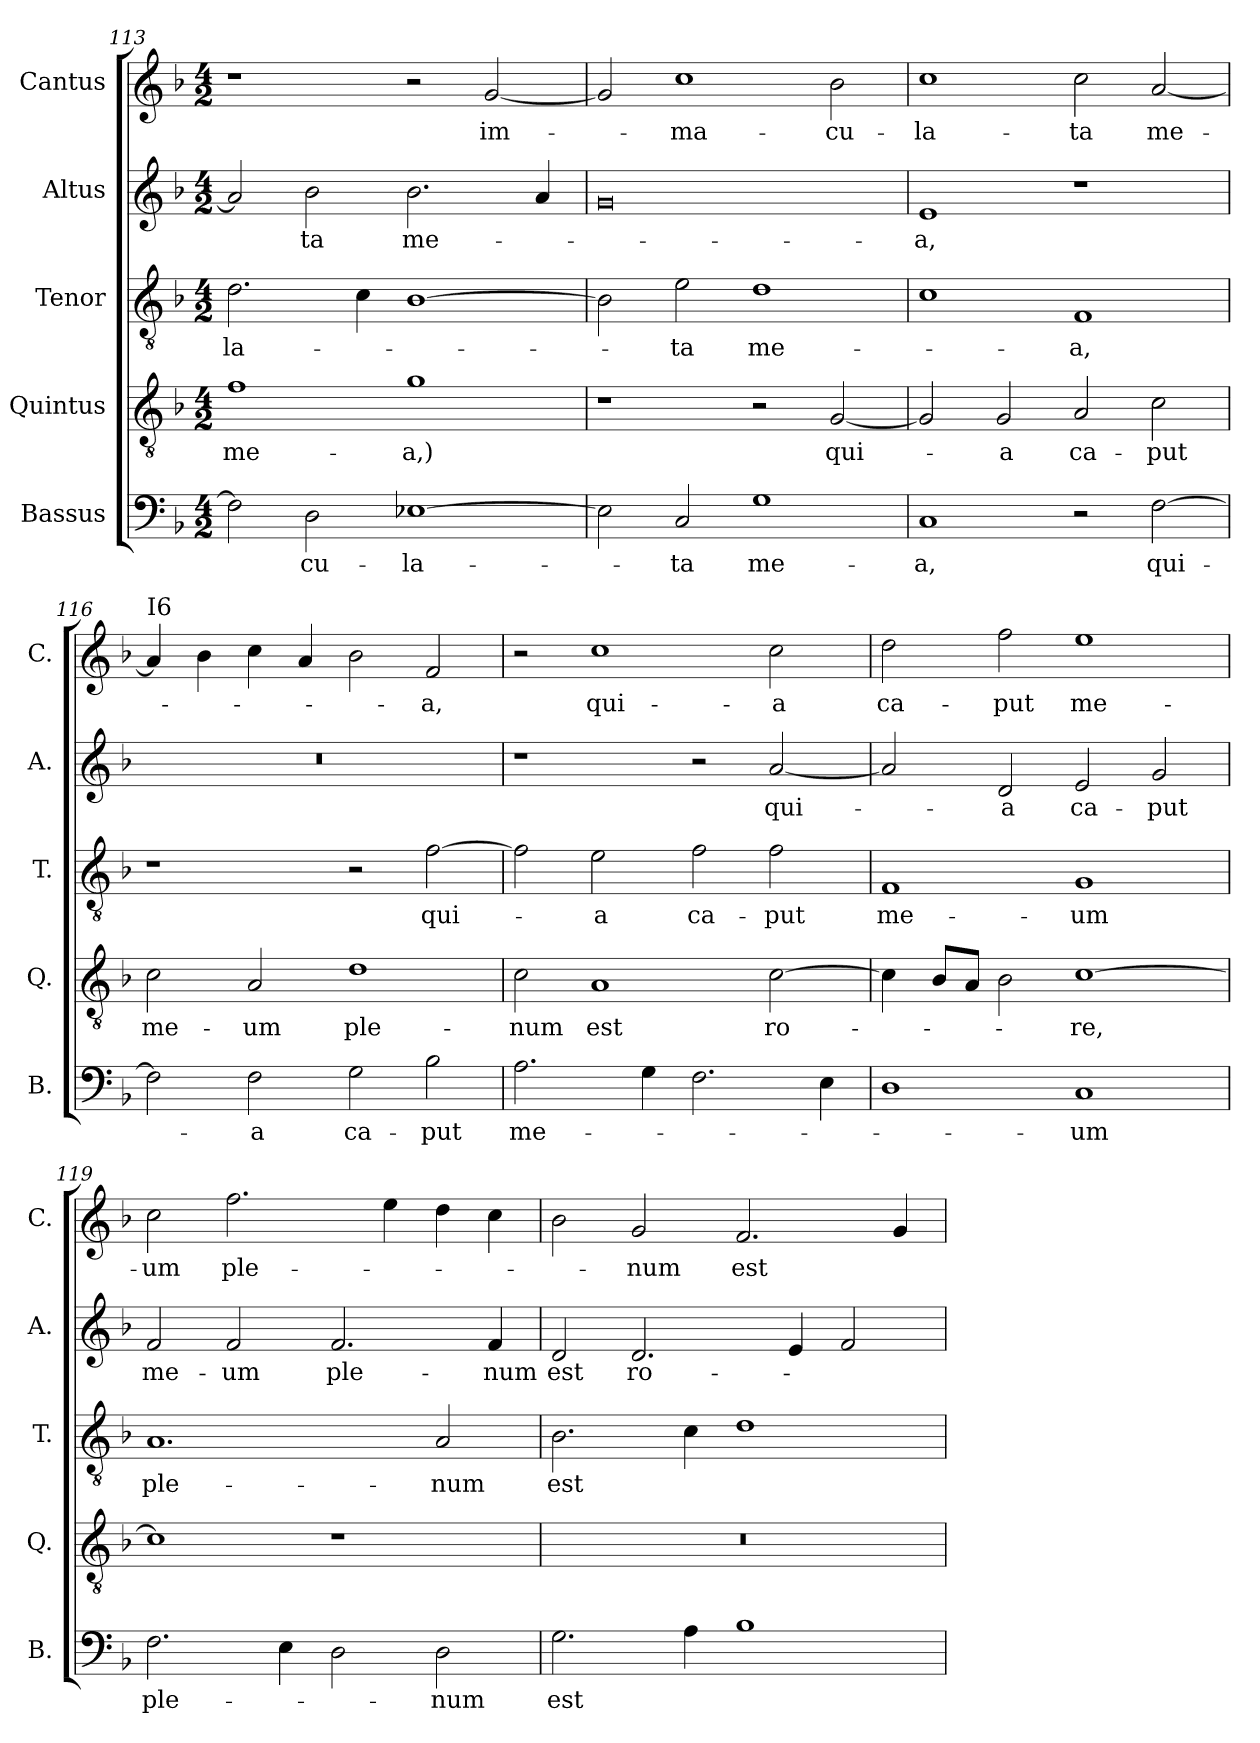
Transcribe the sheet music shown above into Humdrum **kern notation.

**kern	**text	**kern	**text	**kern	**text	**kern	**text	**kern	**text
*part5	*part5	*part4	*part4	*part3	*part3	*part2	*part2	*part1	*part1
*staff5	*staff5	*staff4	*staff4	*staff3	*staff3	*staff2	*staff2	*staff1	*staff1
*I"Bassus	*	*I"Quintus	*	*I"Tenor	*	*I"Altus	*	*I"Cantus	*
*I'B.	*	*I'Q.	*	*I'T.	*	*I'A.	*	*I'C.	*
*clefF4	*	*clefGv2	*	*clefGv2	*	*clefG2	*	*clefG2	*
*k[b-]	*	*k[b-]	*	*k[b-]	*	*k[b-]	*	*k[b-]	*
*M4/2	*	*M4/2	*	*M4/2	*	*M4/2	*	*M4/2	*
=113	=113	=113	=113	=113	=113	=113	=113	=113	=113
2F\]	.	1f	me­-	2.d\	-la­-	2a/]	.	1r	.
2D\	-cu-	.	.	.	.	2b-\	-ta	.	.
.	.	.	.	4c\	.	.	.	.	.
[1E-X	-la-	1g	-a,)	[1B-	.	2.b-\	me­-	2r	.
.	.	.	.	.	.	.	.	[2g/	im-
.	.	.	.	.	.	4a/	.	.	.
=114	=114	=114	=114	=114	=114	=114	=114	=114	=114
2E-\]	.	1r	.	2B-\]	.	0g	.	2g/]	.
2C/	-ta	.	.	2e\	-ta	.	.	1cc	-ma-
1G	me­-	2r	.	1d	me­-	.	.	.	.
.	.	[2G/	qui­-	.	.	.	.	2b-\	-cu-
=115	=115	=115	=115	=115	=115	=115	=115	=115	=115
1C	-a,	2G/]	.	1c	.	1e	-a,	1cc	-la­-
.	.	2G/	-a	.	.	.	.	.	.
2r	.	2A/	ca-	1F	-a,	1r	.	2cc\	-ta
[2F\	qui-	2c\	-put	.	.	.	.	[2a/	me-
=116	=116	=116	=116	=116	=116	=116	=116	=116	=116
!	!	!	!	!	!	!	!	!LO:TX:a:t=I6	!
2F\]	.	2c\	me-	1r	.	0r	.	4a/]	.
.	.	.	.	.	.	.	.	4b-\	.
2F\	-a	2A/	-um	.	.	.	.	4cc\	.
.	.	.	.	.	.	.	.	4a/	.
2G\	ca-	1d	ple­-	2r	.	.	.	2b-\	.
2B-\	-put	.	.	[2f\	qui-	.	.	2f/	-a,
=117	=117	=117	=117	=117	=117	=117	=117	=117	=117
2.A\	me-	2c\	-num	2f\]	.	1r	.	2r	.
.	.	1A	est	2e\	-a	.	.	1cc	qui-
4G\	.	.	.	.	.	.	.	.	.
2.F\	.	.	.	2f\	ca­-	2r	.	.	.
.	.	[2c\	ro-	2f\	-put	[2a/	qui-	2cc\	-a
4E\	.	.	.	.	.	.	.	.	.
=118	=118	=118	=118	=118	=118	=118	=118	=118	=118
1D	.	4c\]	.	1F	me-	2a/]	.	2dd\	ca-
.	.	8B-/L	.	.	.	.	.	.	.
.	.	8A/J	.	.	.	.	.	.	.
.	.	2B-\	.	.	.	2d/	-a	2ff\	-put
1C	-um	[1c	-re,	1G	-um	2e/	ca-	1ee	me-
.	.	.	.	.	.	2g/	-put	.	.
=119	=119	=119	=119	=119	=119	=119	=119	=119	=119
2.F\	ple-	1c]	.	1.A	ple-	2f/	me­-	2cc\	-um
.	.	.	.	.	.	2f/	-um	2.ff\	ple-
4E\	.	.	.	.	.	.	.	.	.
2D\	.	1r	.	.	.	2.f/	ple­-	.	.
.	.	.	.	.	.	.	.	4ee\	.
2D\	-num	.	.	2A/	-num	.	.	4dd\	.
.	.	.	.	.	.	4f/	-num	4cc\	.
=120	=120	=120	=120	=120	=120	=120	=120	=120	=120
2.G\	est	0r	.	2.B-\	est	2d/	est	2b-\	.
.	.	.	.	.	.	2.d/	ro-	2g/	-num
4A\	.	.	.	4c\	.	.	.	.	.
1B-	.	.	.	1d	.	.	.	2.f/	est
.	.	.	.	.	.	4e/	.	.	.
.	.	.	.	.	.	2f/	.	.	.
.	.	.	.	.	.	.	.	4g/	.
=	=	=	=	=	=	=	=	=	=
*-	*-	*-	*-	*-	*-	*-	*-	*-	*-
